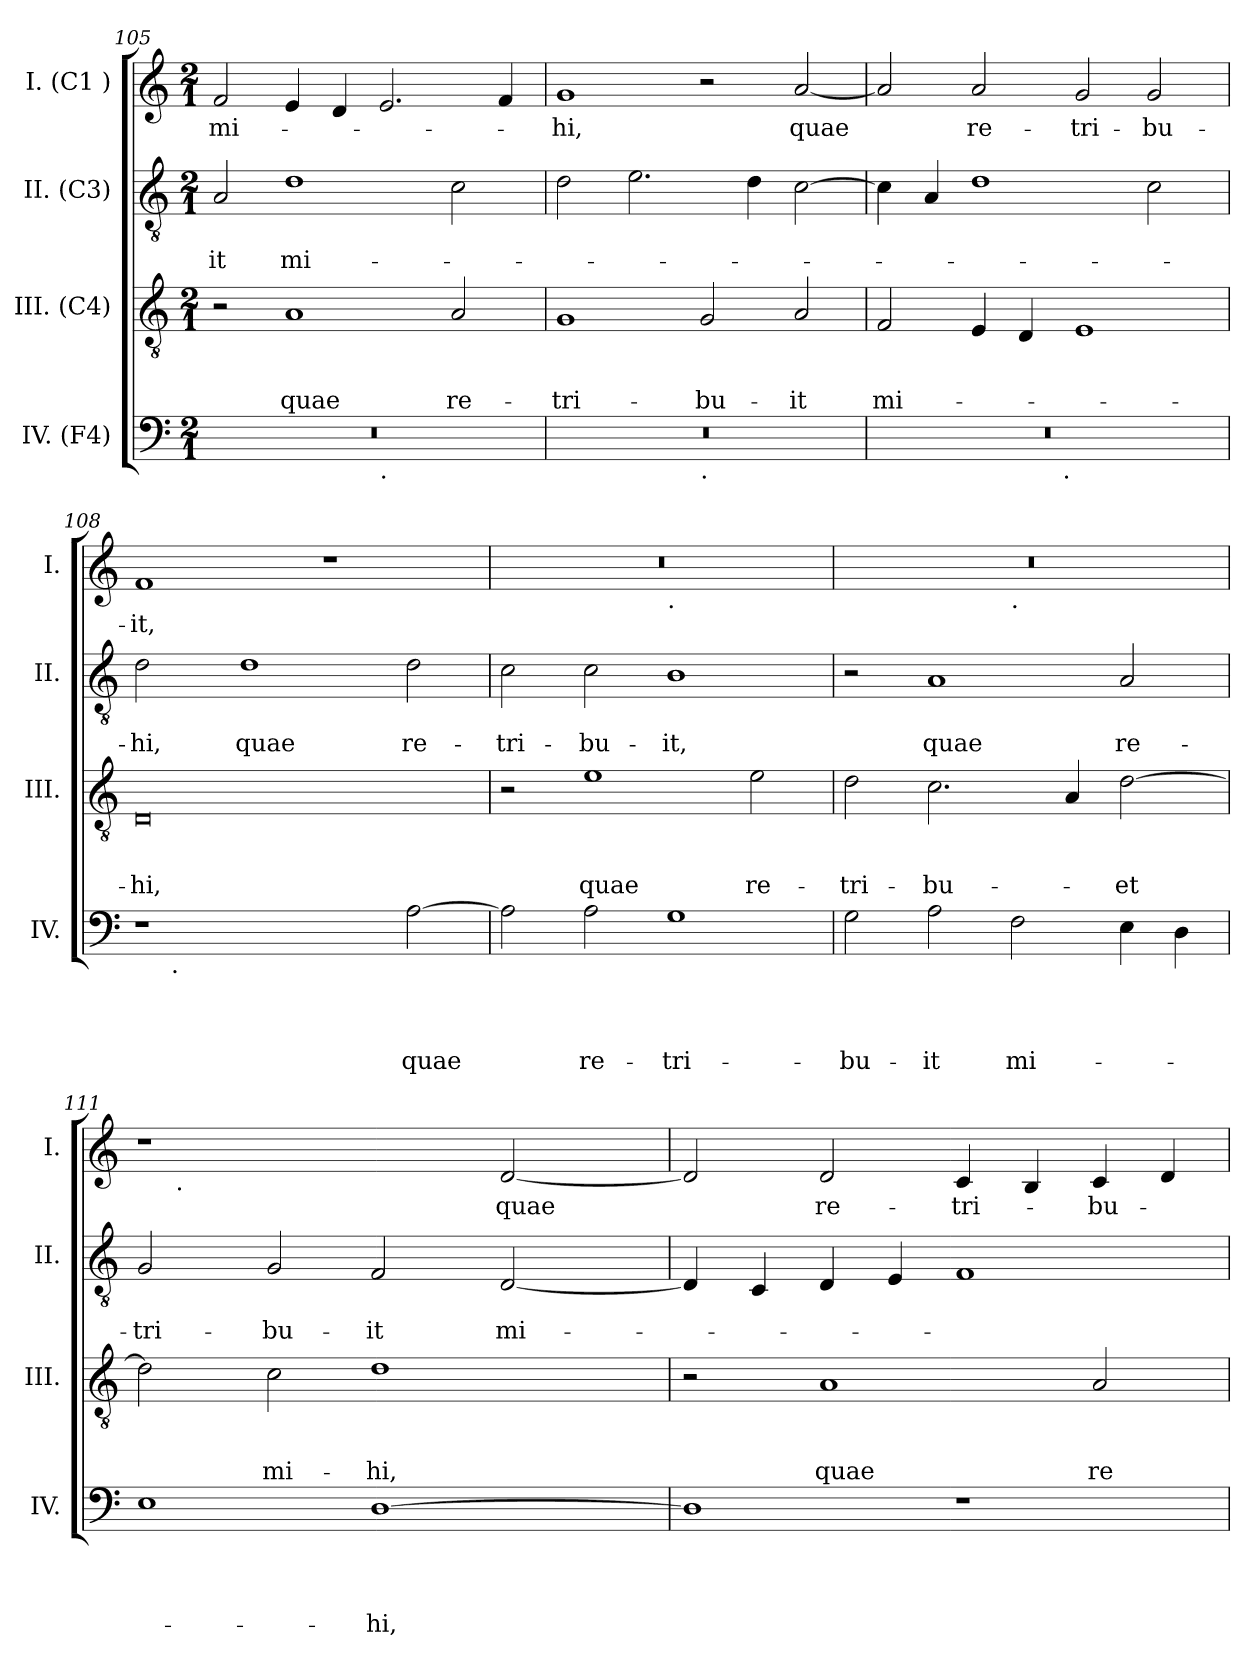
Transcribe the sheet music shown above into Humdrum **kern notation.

**kern	**text	**text	**text	**text	**kern	**text	**text	**text	**kern	**text	**text	**kern	**text
*part4	*part4	*part4	*part4	*part4	*part3	*part3	*part3	*part3	*part2	*part2	*part2	*part1	*part1
*staff4	*staff4	*staff4	*staff4	*staff4	*staff3	*staff3	*staff3	*staff3	*staff2	*staff2	*staff2	*staff1	*staff1
*I"IV. (F4)	*	*	*	*	*I"III. (C4)	*	*	*	*I"II. (C3)	*	*	*I"I. (C1 )	*
*I'IV.	*	*	*	*	*I'III.	*	*	*	*I'II.	*	*	*I'I.	*
*clefF4	*	*	*	*	*clefGv2	*	*	*	*clefGv2	*	*	*clefG2	*
*k[]	*	*	*	*	*k[]	*	*	*	*k[]	*	*	*k[]	*
*C:	*	*	*	*	*C:	*	*	*	*C:	*	*	*C:	*
*M2/1	*	*	*	*	*M2/1	*	*	*	*M2/1	*	*	*M2/1	*
=105	=105	=105	=105	=105	=105	=105	=105	=105	=105	=105	=105	=105	=105
!	!	!	!	!	!	!	!	!	!	!	!LO:LY:b	!	!LO:LY:b
*^	*	*	*	*	*	*	*	*	*	*	*	*	*
0r	1ryy	.	.	.	.	2r	.	.	.	2A/	.	-it	2f/	mi-
!	!	!	!	!	!	!	!	!	!LO:LY:b	!	!	!LO:LY:b	!	!
.	.	.	.	.	.	1A	.	.	quae	1d	.	mi-	4e/	.
.	.	.	.	.	.	.	.	.	.	.	.	.	4d/	.
!	!LO:TX:b:t=.	!	!	!	!	!	!	!	!	!	!	!	!	!
.	1ryy	.	.	.	.	.	.	.	.	.	.	.	2.e/	.
!	!	!	!	!	!	!	!	!	!LO:LY:b	!	!	!	!	!
.	.	.	.	.	.	2A/	.	.	re-	2c\	.	.	.	.
.	.	.	.	.	.	.	.	.	.	.	.	.	4f/	.
=106	=106	=106	=106	=106	=106	=106	=106	=106	=106	=106	=106	=106	=106	=106
!	!	!	!	!	!	!	!	!	!LO:LY:b	!	!	!	!	!LO:LY:b
0r	1ryy	.	.	.	.	1G	.	.	-tri-	2d\	.	.	1g	-hi,
.	.	.	.	.	.	.	.	.	.	2.e\	.	.	.	.
!	!LO:TX:b:t=.	!	!	!	!	!	!	!	!	!	!	!	!	!
!	!	!	!	!	!	!	!	!	!LO:LY:b	!	!	!	!	!
.	1ryy	.	.	.	.	2G/	.	.	-bu-	.	.	.	2r	.
.	.	.	.	.	.	.	.	.	.	4d\	.	.	.	.
!	!	!	!	!	!	!	!	!	!LO:LY:b	!	!	!	!	!LO:LY:b
.	.	.	.	.	.	2A/	.	.	-it	[>2c\	.	.	[<2a/	quae
=107	=107	=107	=107	=107	=107	=107	=107	=107	=107	=107	=107	=107	=107	=107
!	!	!	!	!	!	!	!	!	!LO:LY:b	!	!	!	!	!
0r	2ryy	.	.	.	.	2F/	.	.	mi-	4c\]	.	.	2a/]	.
.	.	.	.	.	.	.	.	.	.	4A/	.	.	.	.
!	!	!	!	!	!	!	!	!	!	!	!	!	!	!LO:LY:b
.	4...ryy	.	.	.	.	4E/	.	.	.	1d	.	.	2a/	re-
.	.	.	.	.	.	4D/	.	.	.	.	.	.	.	.
!	!LO:TX:b:t=.	!	!	!	!	!	!	!	!	!	!	!	!	!
.	1ryy	.	.	.	.	.	.	.	.	.	.	.	.	.
!	!	!	!	!	!	!	!	!	!	!	!	!	!	!LO:LY:b
.	.	.	.	.	.	1E	.	.	.	.	.	.	2g/	-tri-
!	!	!	!	!	!	!	!	!	!	!	!	!	!	!LO:LY:b
.	.	.	.	.	.	.	.	.	.	2c\	.	.	2g/	-bu-
.	32ryy	.	.	.	.	.	.	.	.	.	.	.	.	.
!!LO:LB:g=z
=108	=108	=108	=108	=108	=108	=108	=108	=108	=108	=108	=108	=108	=108	=108
!	!	!	!	!	!	!	!	!	!LO:LY:b:rj	!	!	!LO:LY:b	!	!LO:LY:b
1r	8ryy	.	.	.	.	0D	.	.	-hi,	2d\	.	-hi,	1f	-it,
!	!LO:TX:b:t=.	!	!	!	!	!	!	!	!	!	!	!	!	!
.	1...ryy	.	.	.	.	.	.	.	.	.	.	.	.	.
!	!	!	!	!	!	!	!	!	!	!	!	!LO:LY:b	!	!
.	.	.	.	.	.	.	.	.	.	1d	.	quae	.	.
2ryy	.	.	.	.	.	.	.	.	.	.	.	.	1r	.
!	!	!	!	!	!LO:LY:b	!	!	!	!	!	!	!LO:LY:b	!	!
[>2A\	.	.	.	.	quae	.	.	.	.	2d\	.	re-	.	.
=109	=109	=109	=109	=109	=109	=109	=109	=109	=109	=109	=109	=109	=109	=109
!	!	!	!	!	!	!	!	!	!	!	!	!LO:LY:b	!	!
*v	*v	*	*	*	*	*	*	*	*	*	*	*	*^	*
2A\]	.	.	.	.	2r	.	.	.	2c\	.	-tri-	0r	1ryy	.
!	!	!	!	!LO:LY:b	!	!	!	!LO:LY:b	!	!	!LO:LY:b	!	!	!
2A\	.	.	.	re-	1e	.	.	quae	2c\	.	-bu-	.	.	.
!	!	!	!	!	!	!	!	!	!	!	!	!	!LO:TX:b:t=.	!
!	!	!	!	!LO:LY:b	!	!	!	!	!	!	!LO:LY:b	!	!	!
1G	.	.	.	-tri-	.	.	.	.	1B	.	-it,	.	1ryy	.
!	!	!	!	!	!	!	!	!LO:LY:b	!	!	!	!	!	!
.	.	.	.	.	2e\	.	.	re-	.	.	.	.	.	.
=110	=110	=110	=110	=110	=110	=110	=110	=110	=110	=110	=110	=110	=110	=110
!	!	!	!	!LO:LY:b	!	!	!	!LO:LY:b	!	!	!	!	!	!
2G\	.	.	.	-bu-	2d\	.	.	-tri-	2r	.	.	0r	1ryy	.
!	!	!	!	!LO:LY:b	!	!	!	!LO:LY:b	!	!	!LO:LY:b	!	!	!
2A\	.	.	.	-it	2.c\	.	.	-bu-	1A	.	quae	.	.	.
!	!	!	!	!	!	!	!	!	!	!	!	!	!LO:TX:b:t=.	!
!	!	!	!	!LO:LY:b	!	!	!	!	!	!	!	!	!	!
2F\	.	.	.	mi-	.	.	.	.	.	.	.	.	1ryy	.
.	.	.	.	.	4A/	.	.	.	.	.	.	.	.	.
!	!	!	!	!	!	!	!	!LO:LY:b	!	!	!LO:LY:b	!	!	!
4E\	.	.	.	.	[>2d\	.	.	-et	2A/	.	re-	.	.	.
4D\	.	.	.	.	.	.	.	.	.	.	.	.	.	.
=111	=111	=111	=111	=111	=111	=111	=111	=111	=111	=111	=111	=111	=111	=111
!	!	!	!	!	!	!	!	!	!	!	!LO:LY:b	!	!	!
1E	.	.	.	.	2d\]	.	.	.	2G/	.	-tri-	1r	16.ryy	.
!	!	!	!	!	!	!	!	!	!	!	!	!	!LO:TX:b:t=.	!
.	.	.	.	.	.	.	.	.	.	.	.	.	1ryy	.
!	!	!	!	!	!	!	!	!LO:LY:b	!	!	!LO:LY:b	!	!	!
.	.	.	.	.	2c\	.	.	mi-	2G/	.	-bu-	.	.	.
!	!	!	!	!LO:LY:b	!	!	!	!LO:LY:b	!	!	!LO:LY:b	!	!	!
[>1D	.	.	.	-hi,	1d	.	.	-hi,	2F/	.	-it	2ryy	.	.
.	.	.	.	.	.	.	.	.	.	.	.	.	2ryy	.
!	!	!	!	!	!	!	!	!	!	!	!LO:LY:b	!	!	!LO:LY:b
.	.	.	.	.	.	.	.	.	[<2D/	.	mi-	[<2d/	.	quae
.	.	.	.	.	.	.	.	.	.	.	.	.	4ryy	.
.	.	.	.	.	.	.	.	.	.	.	.	.	8ryy	.
.	.	.	.	.	.	.	.	.	.	.	.	.	32ryy	.
*	*	*	*	*	*	*	*	*	*	*	*	*v	*v	*
=112	=112	=112	=112	=112	=112	=112	=112	=112	=112	=112	=112	=112	=112
1D]	.	.	.	.	2r	.	.	.	4D/]	.	.	2d/]	.
.	.	.	.	.	.	.	.	.	4C/	.	.	.	.
!	!	!	!	!	!	!	!	!LO:LY:b	!	!	!	!	!LO:LY:b
.	.	.	.	.	1A	.	.	quae	4D/	.	.	2d/	re-
.	.	.	.	.	.	.	.	.	4E/	.	.	.	.
!	!	!	!	!	!	!	!	!	!	!	!	!	!LO:LY:b
1r	.	.	.	.	.	.	.	.	1F	.	.	4c/	-tri-
.	.	.	.	.	.	.	.	.	.	.	.	4B/	.
!	!	!	!	!	!	!	!	!LO:LY:b	!	!	!	!	!LO:LY:b
.	.	.	.	.	2A/	.	.	re-	.	.	.	4c/	-bu-
.	.	.	.	.	.	.	.	.	.	.	.	4d/	.
=	=	=	=	=	=	=	=	=	=	=	=	=	=
*-	*-	*-	*-	*-	*-	*-	*-	*-	*-	*-	*-	*-	*-
